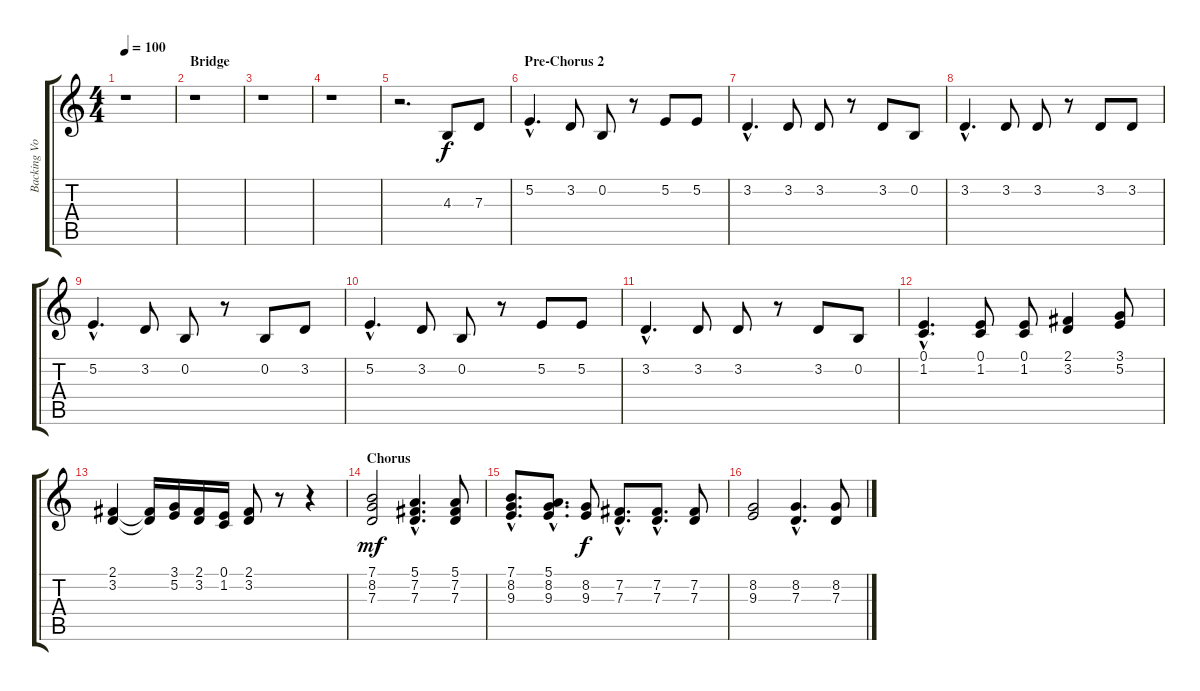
\track ("Backing Vocals" "Backing Vo") {instrument choiraahs}
\staff {score tabs}
\tuning (E4 B3 G3 D3 A2 E2) {hide}
\ts (4 4)
\tempo 100
\clef g2
\ks c
r.1{dy f} |
\section ("" "Bridge")
r.1 |
r.1 |
r.1 |
r.2{d} 4.3.8 7.3.8 |
\section ("" "Pre-Chorus 2")
5.2{hac}.4{d} 3.2.8 0.2.8 r.8 5.2.8 5.2.8 |
3.2{hac}.4{d} 3.2.8 3.2.8 r.8 3.2.8 0.2.8 |
3.2{hac}.4{d} 3.2.8 3.2.8 r.8 3.2.8 3.2.8 |
5.2{hac}.4{d} 3.2.8 0.2.8 r.8 0.2.8 3.2.8 |
5.2{hac}.4{d} 3.2.8 0.2.8 r.8 5.2.8 5.2.8 |
3.2{hac}.4{d} 3.2.8 3.2.8 r.8 3.2.8 0.2.8 |
(0.1{hac} 1.2{hac}).4{d} (0.1 1.2).8 (0.1 1.2).8 (2.1 3.2).4 (3.1 5.2).8 |
(2.1 3.2).4 (2.1{t} 3.2{t}).16 (3.1 5.2).16 (2.1 3.2).16 (0.1 1.2).16 (2.1 3.2).8 r.8 r.4 |
\section ("" "Chorus")
(7.1 8.2 7.3).2{dy mf} (5.1{hac} 7.2{hac} 7.3{hac}).4{d} (5.1 7.2 7.3).8 |
(7.1{hac} 8.2{hac} 9.3{hac}).8{d} (5.1{hac} 8.2{hac} 9.3{hac}).8{d} (8.2 9.3).8{dy f} (7.2{hac} 7.3{hac}).8{d} (7.2{hac} 7.3{hac}).8{d} (7.2 7.3).8 |
(8.2 9.3).2 (8.2{hac} 7.3{hac}).4{d} (8.2 7.3).8
